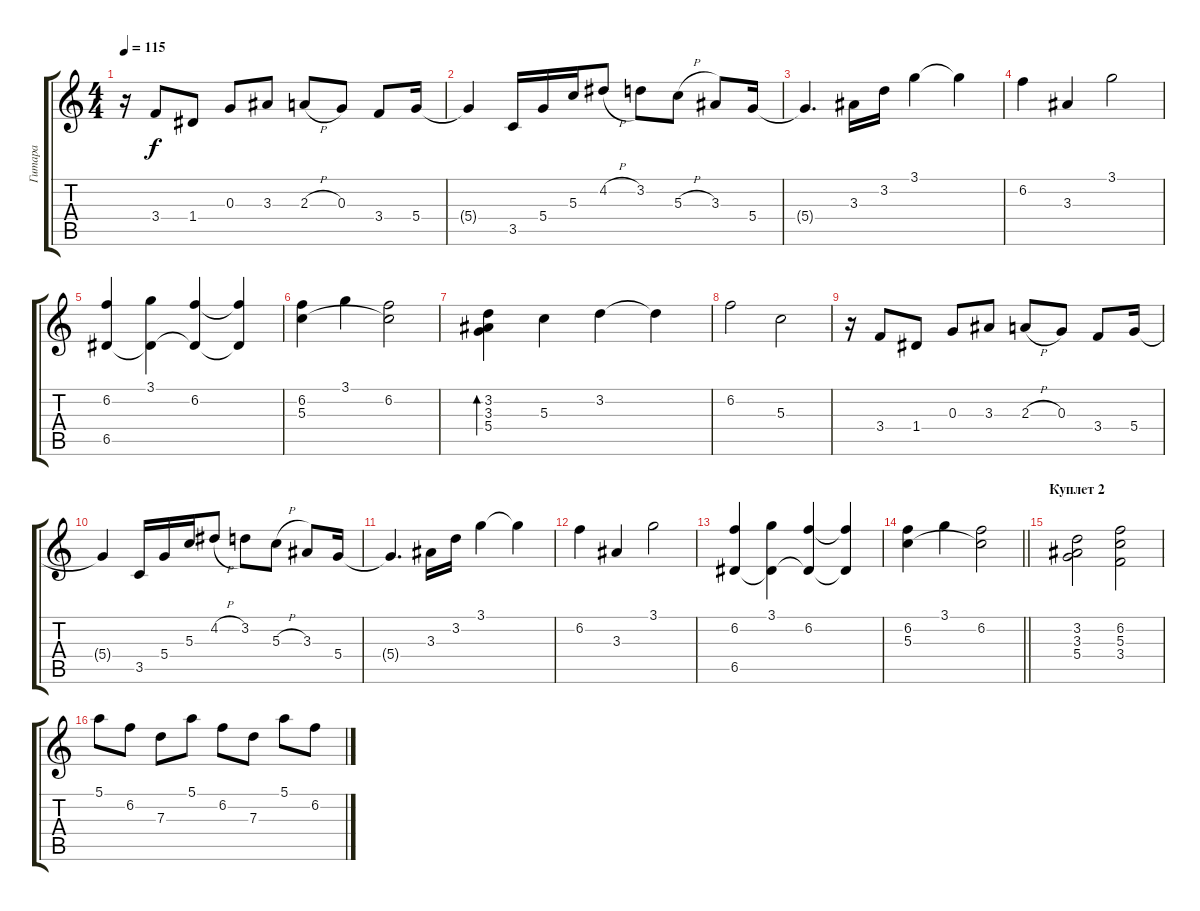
\track ("Гитара" "Гитара") {instrument acousticguitarsteel}
\staff {score tabs}
\tuning (E4 B3 G3 D3 A2 E2) {hide}
\ts (4 4)
\tempo 115
\clef g2
\ks c
r.16{dy f} 3.4.8 1.4.8 0.3.8 3.3.8 2.3{h}.8 0.3.8 3.4.8 5.4.16 |
5.4{t}.4 3.5.16 5.4.16 5.3.16 4.2{h}.8 3.2.8 5.3{h}.8 3.3.8 5.4.16 |
5.4{t}.4{d} 3.3.16 3.2.16 3.1.4 3.1{t}.4 |
6.2.4 3.3.4 3.1.2 |
(6.2 6.5).4 (3.1 6.5{t}).4 (6.2 6.5{t}).4 (6.2{t} 6.5{t}).4 |
(6.2 5.3).4 3.1.4 (6.2 5.3{t}).2 |
(3.2 3.3 5.4).4{bd 480} 5.3.4 3.2.4 3.2{t}.4 |
6.2.2 5.3.2 |
r.16 3.4.8 1.4.8 0.3.8 3.3.8 2.3{h}.8 0.3.8 3.4.8 5.4.16 |
5.4{t}.4 3.5.16 5.4.16 5.3.16 4.2{h}.8 3.2.8 5.3{h}.8 3.3.8 5.4.16 |
5.4{t}.4{d} 3.3.16 3.2.16 3.1.4 3.1{t}.4 |
6.2.4 3.3.4 3.1.2 |
(6.2 6.5).4 (3.1 6.5{t}).4 (6.2 6.5{t}).4 (6.2{t} 6.5{t}).4 |
\barLineRight lightlight
(6.2 5.3).4 3.1.4 (6.2 5.3{t}).2 |
\section ("" "Куплет 2")
(3.2 3.3 5.4).2 (6.2 5.3 3.4).2 |
5.1.8 6.2.8 7.3.8 5.1.8 6.2.8 7.3.8 5.1.8 6.2.8
